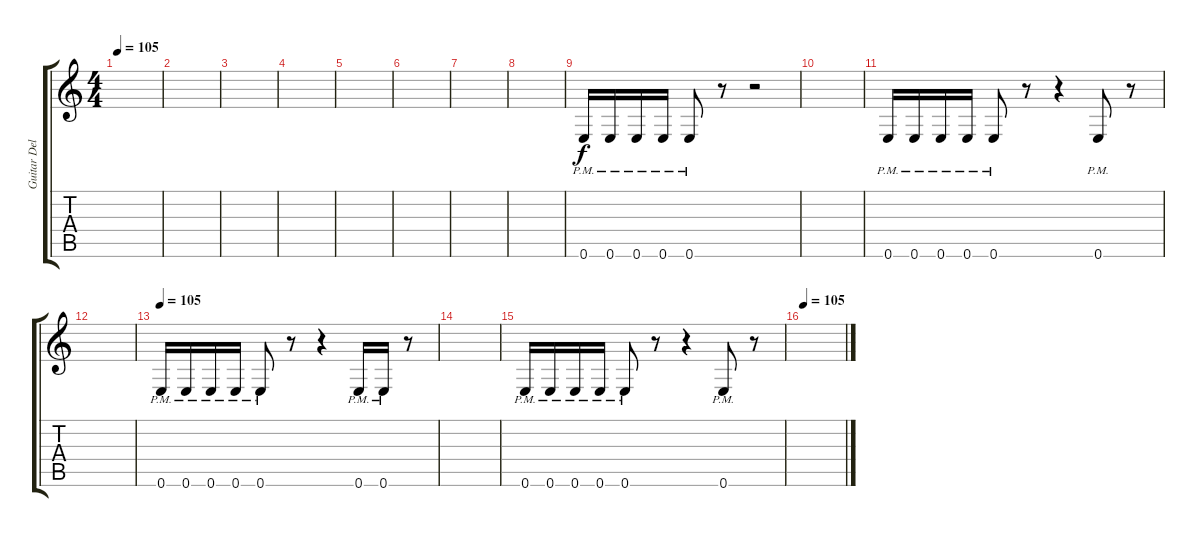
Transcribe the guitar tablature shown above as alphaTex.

\track ("Guitar Delay" "Guitar Del") {instrument overdrivenguitar}
\staff {score tabs}
\tuning (E4 B3 G3 D3 A2 E2) {hide}
\ts (4 4)
\tempo 105
\clef g2
\ks c
|
|
|
|
|
\ks aminor
|
|
\ks c
|
0.6{pm}.16 0.6{pm}.16 0.6{pm}.16 0.6{pm}.16 0.6{pm}.8 r.8 r.2 |
\ks aminor
|
0.6{pm}.16 0.6{pm}.16 0.6{pm}.16 0.6{pm}.16 0.6{pm}.8 r.8 r.4 0.6{pm}.8 r.8 |
\ks c
|
\tempo 105
0.6{pm}.16 0.6{pm}.16 0.6{pm}.16 0.6{pm}.16 0.6{pm}.8 r.8 r.4 0.6{pm}.16 0.6{pm}.16 r.8 |
\ks aminor
|
0.6{pm}.16 0.6{pm}.16 0.6{pm}.16 0.6{pm}.16 0.6{pm}.8 r.8 r.4 0.6{pm}.8 r.8 |
\tempo 105
\ks c
